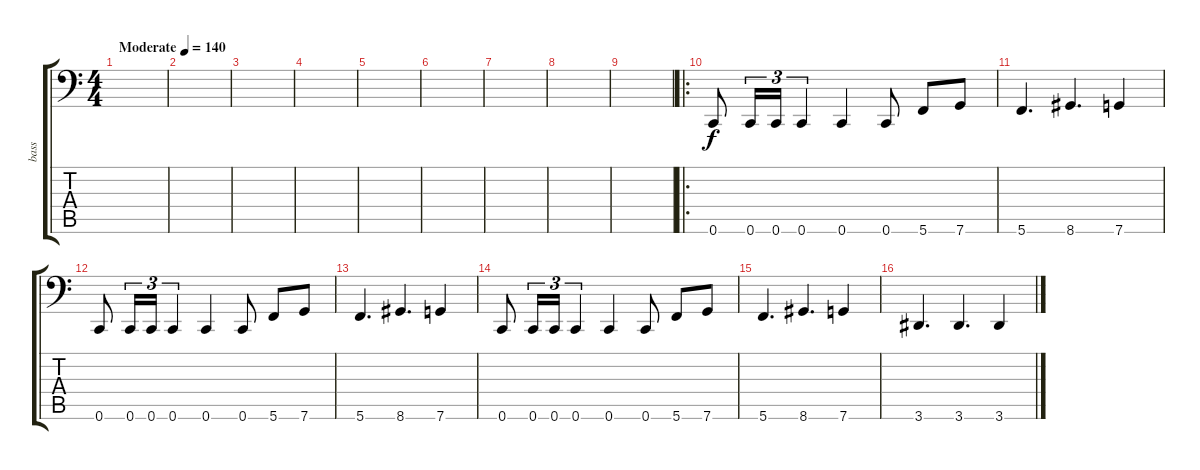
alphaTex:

\track ("bass" "bass") {instrument electricbasspick}
\staff {score tabs}
\tuning (D3 A2 F2 C2 G1 C1) {hide}
\ts (4 4)
\tempo (140 "Moderate")
\clef f4
\ks c
|
|
|
|
|
|
|
|
|
\ro
0.6.8 0.6.16{tu (3 2)} 0.6.16{tu (3 2)} 0.6.4{tu (3 2)} 0.6.4 0.6.8 5.6.8 7.6.8 |
5.6.4{d} 8.6.4{d} 7.6.4 |
0.6.8 0.6.16{tu (3 2)} 0.6.16{tu (3 2)} 0.6.4{tu (3 2)} 0.6.4 0.6.8 5.6.8 7.6.8 |
5.6.4{d} 8.6.4{d} 7.6.4 |
0.6.8 0.6.16{tu (3 2)} 0.6.16{tu (3 2)} 0.6.4{tu (3 2)} 0.6.4 0.6.8 5.6.8 7.6.8 |
5.6.4{d} 8.6.4{d} 7.6.4 |
3.6.4{d} 3.6.4{d} 3.6.4
